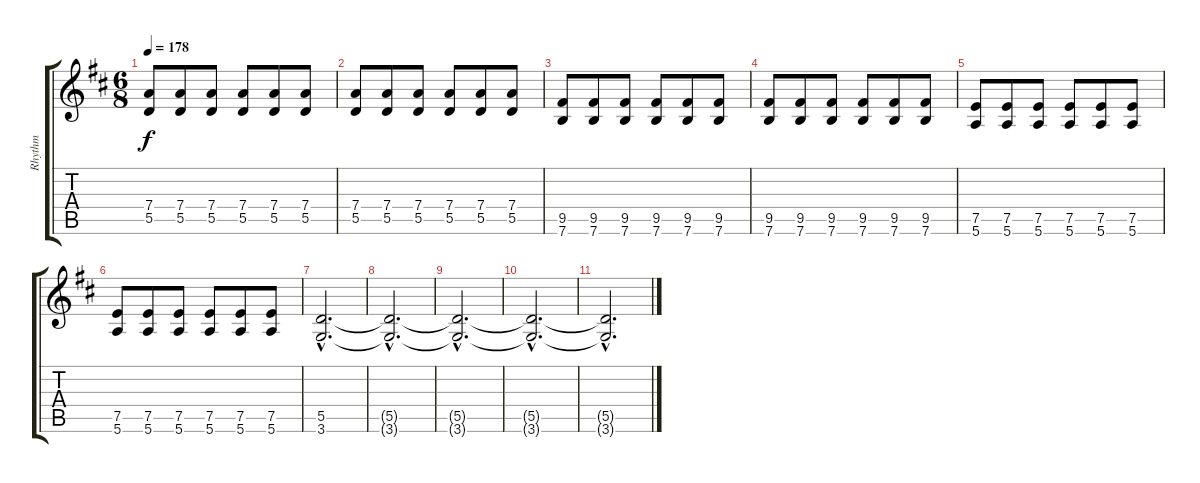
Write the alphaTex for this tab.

\track ("Rhythm" "Rhythm") {instrument distortionguitar}
\staff {score tabs}
\tuning (E4 B3 G3 D3 A2 E2) {hide}
\ts (6 8)
\tempo 178
\clef g2
\ks d
(7.4 5.5).8{dy f} (7.4 5.5).8 (7.4 5.5).8 (7.4 5.5).8 (7.4 5.5).8 (7.4 5.5).8 |
(7.4 5.5).8 (7.4 5.5).8 (7.4 5.5).8 (7.4 5.5).8 (7.4 5.5).8 (7.4 5.5).8 |
(9.5 7.6).8 (9.5 7.6).8 (9.5 7.6).8 (9.5 7.6).8 (9.5 7.6).8 (9.5 7.6).8 |
(9.5 7.6).8 (9.5 7.6).8 (9.5 7.6).8 (9.5 7.6).8 (9.5 7.6).8 (9.5 7.6).8 |
(7.5 5.6).8 (7.5 5.6).8 (7.5 5.6).8 (7.5 5.6).8 (7.5 5.6).8 (7.5 5.6).8 |
(7.5 5.6).8 (7.5 5.6).8 (7.5 5.6).8 (7.5 5.6).8 (7.5 5.6).8 (7.5 5.6).8 |
(5.5{hac} 3.6{hac}).2{d} |
(5.5{hac t} 3.6{hac t}).2{d} |
(5.5{hac t} 3.6{hac t}).2{d} |
(5.5{hac t} 3.6{hac t}).2{d} |
(5.5{hac t} 3.6{hac t}).2{d}
